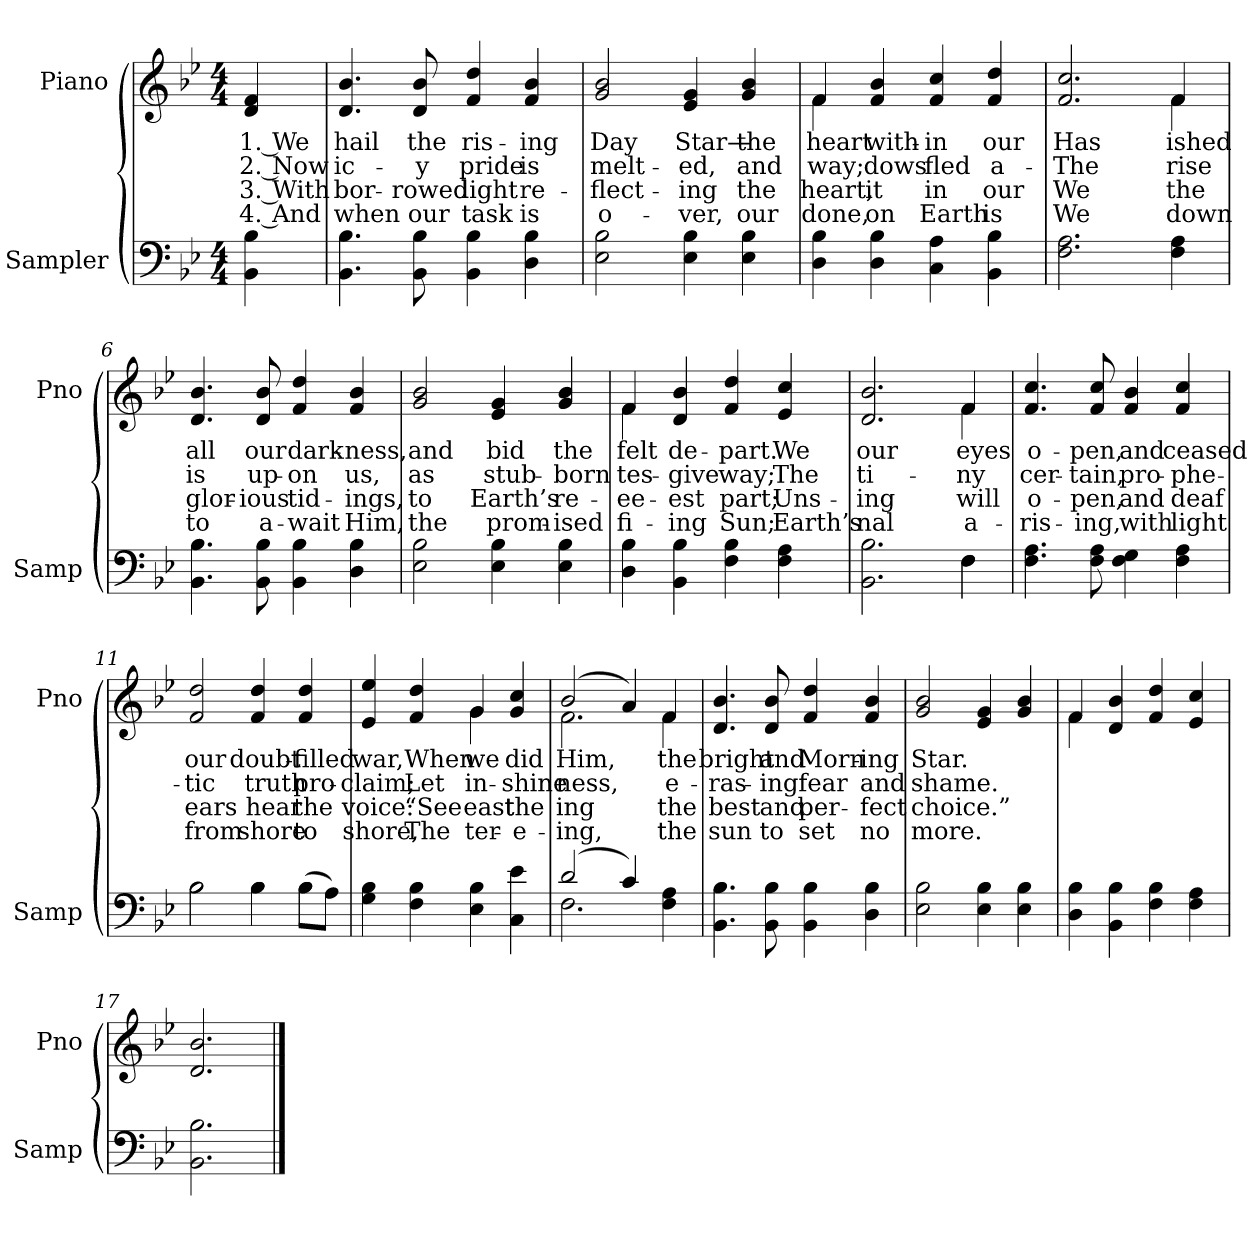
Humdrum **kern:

**kern	**kern	**text	**text	**text	**text
*part2	*part1	*part1	*part1	*part1	*part1
*staff2	*staff1	*staff1	*staff1	*staff1	*staff1
*I"Sampler	*I"Piano	*	*	*	*
*I'Samp	*I'Pno	*	*	*	*
*clefF4	*clefG2	*	*	*	*
*k[b-e-]	*k[b-e-]	*	*	*	*
*B-:	*B-:	*	*	*	*
*M4/4	*M4/4	*	*	*	*
=1	=1	=1	=1	=1	=1
4BB- 4B-	4d 4f	1. We	2. Now	3. With	4. And
=2	=2	=2	=2	=2	=2
4.BB- 4.B-	4.d 4.b-	hail	ic-	bor-	when
8BB- 8B-	8d 8b-	the	-y	-rowed	our
4BB- 4B-	4f 4dd	ris-	pride	light	task
4D 4B-	4f 4b-	-ing	is	re-	is
=3	=3	=3	=3	=3	=3
2E- 2B-	2g 2b-	Day	melt-	-flect-	o-
4E- 4B-	4e- 4g	Star—	-ed,	-ing	-ver,
4E- 4B-	4g 4b-	the	and	the	our
=4	=4	=4	=4	=4	=4
*	*^	*	*	*	*
4D 4B-	4f/	4f	heart	-way;	heart,	done,
4D 4B-	4f 4b-	2.ryy	with-	-dows	-it	on
4C 4A	4f 4cc	.	-in	fled	in	Earth
4BB- 4B-	4f 4dd	.	our	a-	our	is
=5	=5	=5	=5	=5	=5	=5
2.F 2.A	2.f 2.cc	2.ryy	Has	The	We	We
4F 4A	4f/	4f	-ished	-rise	the	down
*	*v	*v	*	*	*	*
=6	=6	=6	=6	=6	=6
4.BB- 4.B-	4.d 4.b-	all	is	glor-	to
8BB- 8B-	8d 8b-	our	up-	-ious	a-
4BB- 4B-	4f 4dd	dark-	-on	tid-	-wait
4D 4B-	4f 4b-	-ness,	us,	-ings,	Him,
=7	=7	=7	=7	=7	=7
2E- 2B-	2g 2b-	and	as	to	the
4E- 4B-	4e- 4g	bid	stub-	Earth’s	prom-
4E- 4B-	4g 4b-	the	-born	re-	-ised
=8	=8	=8	=8	=8	=8
*	*^	*	*	*	*
4D 4B-	4f/	4f	felt	tes-	-ee-	fi-
4BB- 4B-	4d 4b-	2.ryy	de-	give	-est	-ing
4F 4B-	4f 4dd	.	-part.	way;	part;	Sun;
4F 4A	4e- 4cc	.	We	The	Uns-	Earth’s
=9	=9	=9	=9	=9	=9	=9
*^	*	*	*	*	*	*
2.BB- 2.B-	2.ryy	2.d 2.b-	2.ryy	our	-ti-	-ing	-nal
4F\	4F	4f/	4f	eyes	-ny	will	a-
*v	*v	*	*	*	*	*	*
*	*v	*v	*	*	*	*
=10	=10	=10	=10	=10	=10
4.F 4.A	4.f 4.cc	o-	cer-	o-	-ris-
8F 8A	8f 8cc	-pen,	-tain,	-pen,	-ing,
4F 4G	4f 4b-	and	pro-	and	with
4F 4A	4f 4cc	ceased	-phe-	deaf	light
=11	=11	=11	=11	=11	=11
*^	*	*	*	*	*
2B-\	2B-	2f 2dd	our	-tic	ears	from
4B-\	4B-	4f 4dd	doubt-	truth	hear	shore
(8B-\L	4B-	4f 4dd	-filled	pro-	the	to
8A\J)	.	.	.	.	.	.
*v	*v	*	*	*	*	*
=12	=12	=12	=12	=12	=12
*	*^	*	*	*	*
4G 4B-	4e- 4ee-	2ryy	war,	-claim;	voice:	shore,
4F 4B-	4f 4dd	.	When	Let	“See	The
4E- 4B-	4g/	4g	we	in-	east	-ter-
4C 4e-	4g 4cc	4ryy	did	shine	the	e-
=13	=13	=13	=13	=13	=13	=13
*^	*	*	*	*	*	*
(2d/	2.F	(2b-/	2.f	Him,	-ness,	-ing	-ing,
4c/)	.	4a/)	.	.	.	.	.
4F 4A	4ryy	4f/	4f	the	e-	the	the
*v	*v	*	*	*	*	*	*
*	*v	*v	*	*	*	*
=14	=14	=14	=14	=14	=14
4.BB- 4.B-	4.d 4.b-	bright	-ras-	best	sun
8BB- 8B-	8d 8b-	and	-ing	and	to
4BB- 4B-	4f 4dd	Morn-	fear	per-	set
4D 4B-	4f 4b-	-ing	and	-fect	no
=15	=15	=15	=15	=15	=15
2E- 2B-	2g 2b-	Star.	shame.	choice.”	more.
4E- 4B-	4e- 4g	.	.	.	.
4E- 4B-	4g 4b-	.	.	.	.
=16	=16	=16	=16	=16	=16
*	*^	*	*	*	*
4D 4B-	4f/	4f	.	.	.	.
4BB- 4B-	4d 4b-	2.ryy	.	.	.	.
4F 4B-	4f 4dd	.	.	.	.	.
4F 4A	4e- 4cc	.	.	.	.	.
*	*v	*v	*	*	*	*
=17	=17	=17	=17	=17	=17
2.BB- 2.B-	2.d 2.b-	.	.	.	.
==	==	==	==	==	==
*-	*-	*-	*-	*-	*-
